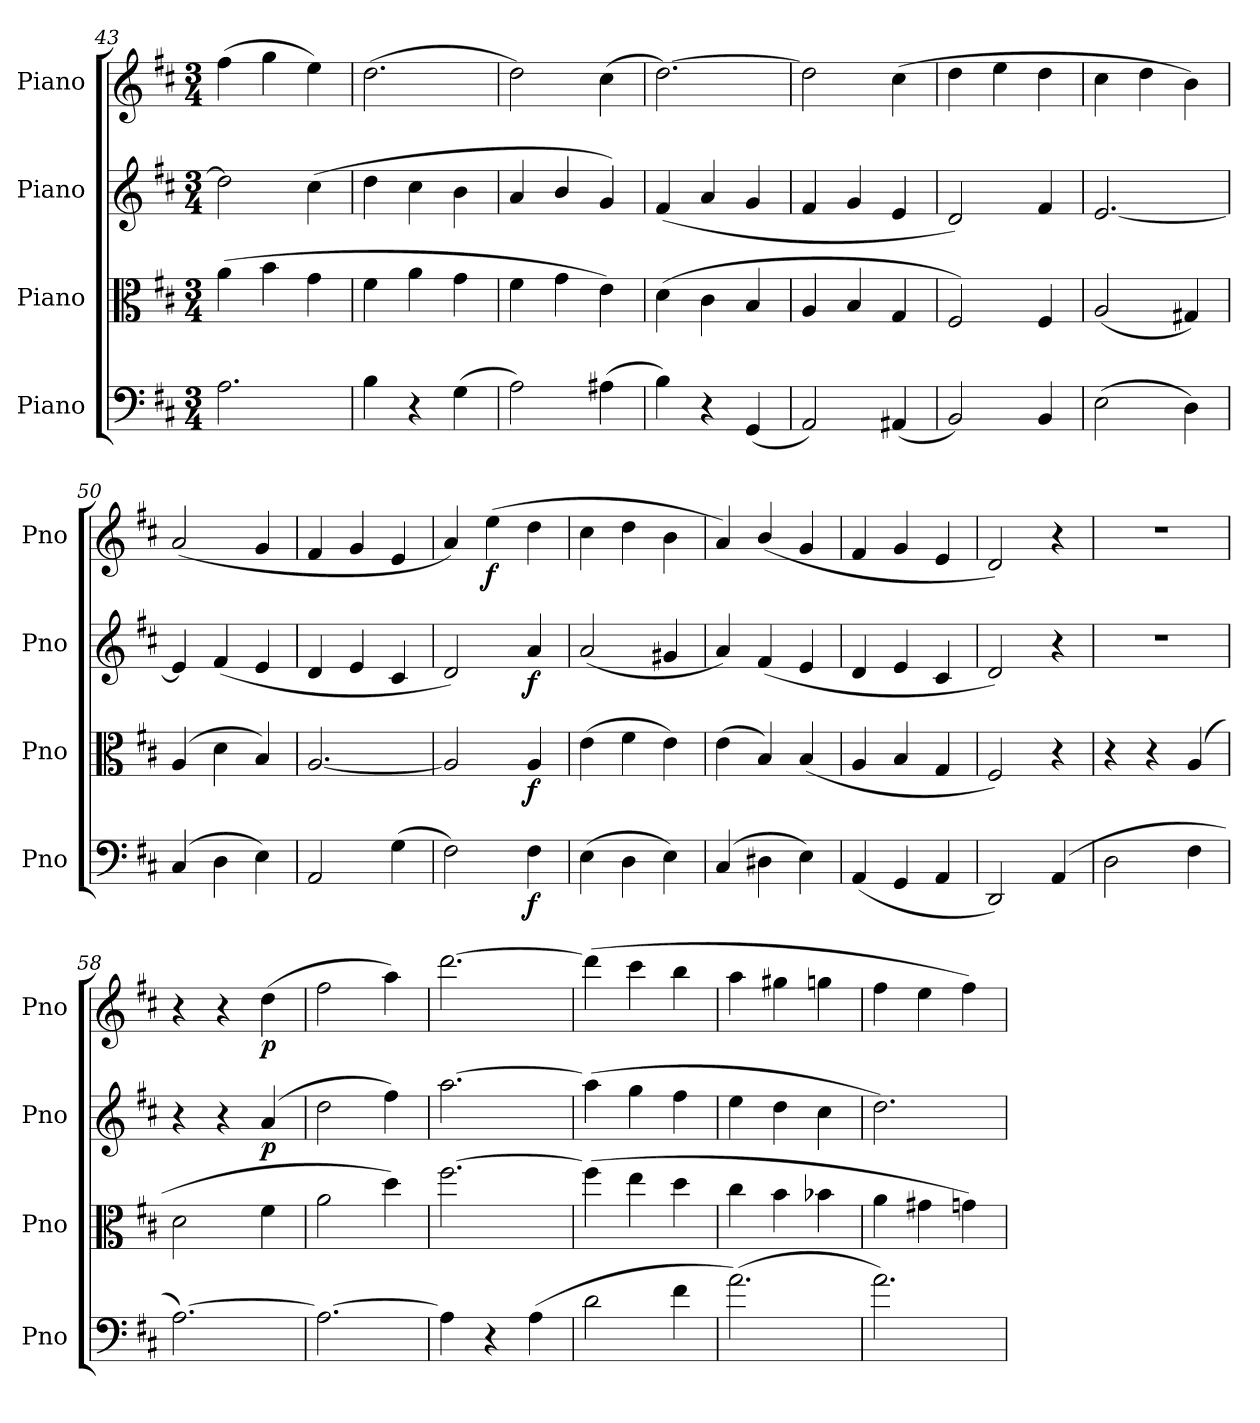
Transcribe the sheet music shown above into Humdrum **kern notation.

**kern	**dynam	**kern	**dynam	**kern	**dynam	**kern	**dynam
*part4	*part4	*part3	*part3	*part2	*part2	*part1	*part1
*staff4	*staff4	*staff3	*staff3	*staff2	*staff2	*staff1	*staff1
*I"Piano	*	*I"Piano	*	*I"Piano	*	*I"Piano	*
*I'Pno	*	*I'Pno	*	*I'Pno	*	*I'Pno	*
*clefF4	*	*clefC3	*	*clefG2	*	*clefG2	*
*k[f#c#]	*	*k[f#c#]	*	*k[f#c#]	*	*k[f#c#]	*
*M3/4	*	*M3/4	*	*M3/4	*	*M3/4	*
=43	=43	=43	=43	=43	=43	=43	=43
2.A\	.	(>4a\	.	2dd\]	.	(>4ff#\	.
.	.	4b\	.	.	.	4gg\	.
.	.	4g\	.	(>4cc#\	.	4ee\)	.
=44	=44	=44	=44	=44	=44	=44	=44
4B\	.	4f#\	.	4dd\	.	(>2.dd\	.
4r	.	4a\	.	4cc#\	.	.	.
(>4G\	.	4g\	.	4b\	.	.	.
=45	=45	=45	=45	=45	=45	=45	=45
2A\)	.	4f#\	.	4a/	.	2dd\)	.
.	.	4g\	.	4b/	.	.	.
(>4A#X\	.	4e\)	.	4g/)	.	(>4cc#\	.
=46	=46	=46	=46	=46	=46	=46	=46
4B\)	.	(>4d\	.	(>4f#/	.	[2.dd\)	.
4r	.	4c#\	.	4a/	.	.	.
(4GG/	.	4B/	.	4g/	.	.	.
=47	=47	=47	=47	=47	=47	=47	=47
2AA/)	.	4A/	.	4f#/	.	2dd\]	.
.	.	4B/	.	4g/	.	.	.
(4AA#X/	.	4G/	.	4e/	.	(>4cc#\	.
=48	=48	=48	=48	=48	=48	=48	=48
2BB/)	.	2F#/)	.	2d/)	.	4dd\	.
.	.	.	.	.	.	4ee\	.
4BB/	.	4F#/	.	4f#/	.	4dd\	.
=49	=49	=49	=49	=49	=49	=49	=49
(>2E\	.	(2A/	.	[2.e/	.	4cc#\	.
.	.	.	.	.	.	4dd\	.
4D\)	.	4G#X/)	.	.	.	4b\)	.
=50	=50	=50	=50	=50	=50	=50	=50
(>4C#/	.	(>4A/	.	4e/]	.	(>2a/	.
4D\	.	4d\	.	(>4f#/	.	.	.
4E\)	.	4B/)	.	4e/	.	4g/	.
!!LO:PB:g=z
=51	=51	=51	=51	=51	=51	=51	=51
2AA/	.	[2.A/	.	4d/	.	4f#/	.
.	.	.	.	4e/	.	4g/	.
(>4G\	.	.	.	4c#/	.	4e/	.
=52	=52	=52	=52	=52	=52	=52	=52
2F#\)	.	2A/]	.	2d/)	.	4a/)	.
!	!	!	!	!	!	!	!LO:DY:b
.	.	.	.	.	.	(>4ee\	f
!	!LO:DY:b	!	!LO:DY:b	!	!LO:DY:b	!	!
4F#\	f	4A/	f	4a/	f	4dd\	.
!!LO:LB:g=z
=53	=53	=53	=53	=53	=53	=53	=53
(>4E\	.	(>4e\	.	(2a/	.	4cc#\	.
4D\	.	4f#\	.	.	.	4dd\	.
4E\)	.	4e\)	.	4g#X/	.	4b\	.
=54	=54	=54	=54	=54	=54	=54	=54
(>4C#/	.	(>4e\	.	4a/)	.	4a/)	.
4D#X\	.	4B/)	.	(>4f#/	.	(>4b/	.
4E\)	.	(>4B/	.	4e/	.	4g/	.
=55	=55	=55	=55	=55	=55	=55	=55
(4AA/	.	4A/	.	4d/	.	4f#/	.
4GG/	.	4B/	.	4e/	.	4g/	.
4AA/	.	4G/	.	4c#/	.	4e/	.
=56	=56	=56	=56	=56	=56	=56	=56
2DD/)	.	2F#/)	.	2d/)	.	2d/)	.
(>4AA/	.	4r	.	4r	.	4r	.
=57	=57	=57	=57	=57	=57	=57	=57
2D\	.	4r	.	2.r	.	2.r	.
.	.	4r	.	.	.	.	.
4F#\	.	(>4A/	.	.	.	.	.
=58	=58	=58	=58	=58	=58	=58	=58
[2.A\)	.	2d\	.	4r	.	4r	.
.	.	.	.	4r	.	4r	.
!	!	!	!	!	!LO:DY:b	!	!LO:DY:b
.	.	4f#\	.	(>4a/	p	(>4dd\	p
=59	=59	=59	=59	=59	=59	=59	=59
2.A\_	.	2a\	.	2dd\	.	2ff#\	.
.	.	4dd\)	.	4ff#\)	.	4aa\)	.
=60	=60	=60	=60	=60	=60	=60	=60
4A\]	.	[2.ff#\	.	[2.aa\	.	[2.ddd\	.
4r	.	.	.	.	.	.	.
(>4A\	.	.	.	.	.	.	.
=61	=61	=61	=61	=61	=61	=61	=61
2d\	.	(>4ff#\]	.	(>4aa\]	.	(>4ddd\]	.
.	.	4ee\	.	4gg\	.	4ccc#\	.
4f#\	.	4dd\	.	4ff#\	.	4bb\	.
=62	=62	=62	=62	=62	=62	=62	=62
(>2.a\)	.	4cc#\	.	4ee\	.	4aa\	.
.	.	4b\	.	4dd\	.	4gg#X\	.
.	.	4b-X\	.	4cc#\	.	4ggn\	.
=63	=63	=63	=63	=63	=63	=63	=63
2.a\)	.	4a\	.	2.dd\)	.	4ff#\	.
.	.	4g#X\	.	.	.	4ee\	.
.	.	4gn\)	.	.	.	4ff#\)	.
=	=	=	=	=	=	=	=
*-	*-	*-	*-	*-	*-	*-	*-
